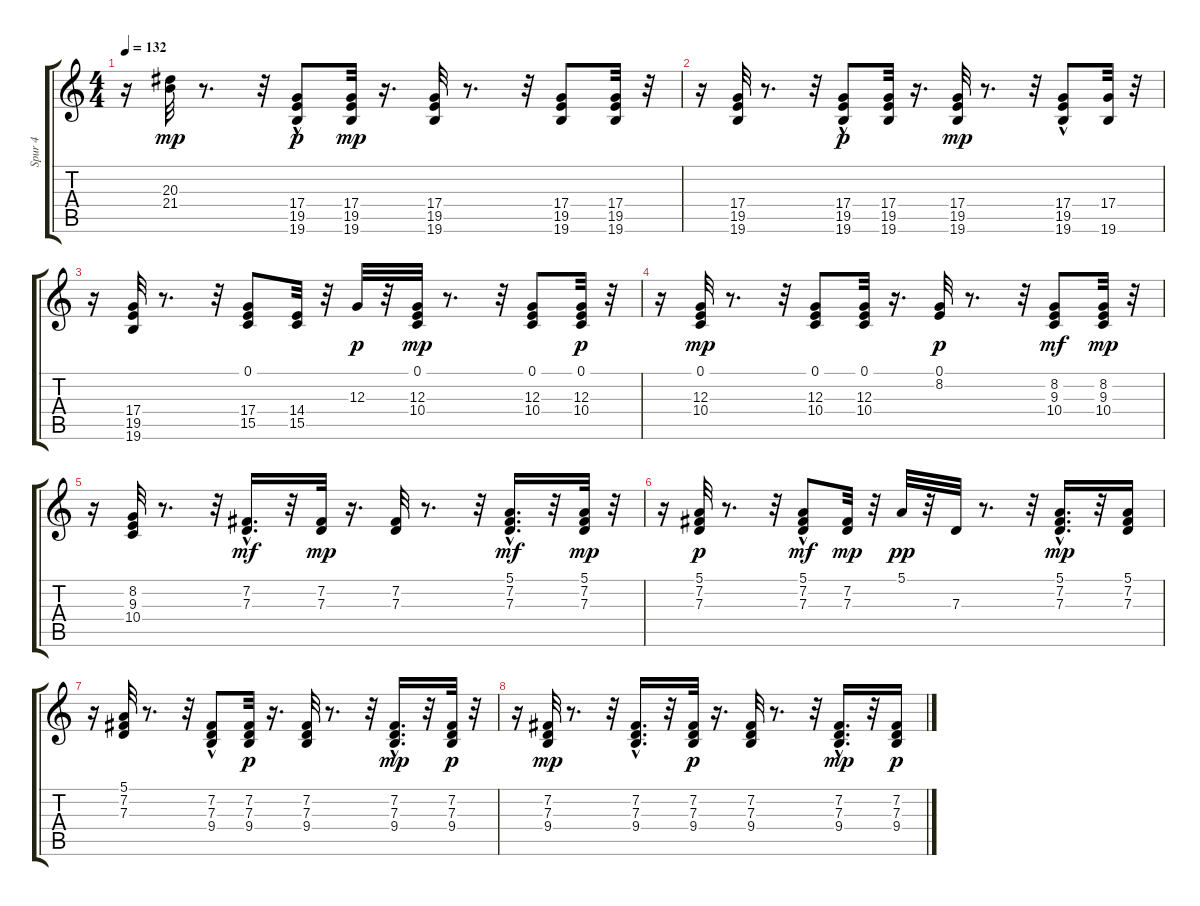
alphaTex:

\track ("Spur 4" "Spur 4") {instrument pad3polysynth}
\staff {score tabs}
\tuning (E4 B3 G3 D3 A2 E2) {hide}
\ts (4 4)
\tempo 132
\clef g2
\ks c
r.16{dy mf} (20.3 21.4).32{dy mp} r.8{d} r.32 (17.4{hac} 19.5 19.6{hac}).8{dy p} (17.4 19.5 19.6).32{dy mp} r.16{d} (17.4 19.5 19.6).32 r.8{d} r.32 (17.4 19.5 19.6).8 (17.4 19.5 19.6).32 r.32 |
r.16 (17.4 19.5 19.6).32 r.8{d} r.32 (17.4 19.5 19.6{hac}).8{dy p} (17.4 19.5 19.6).32 r.16{d} (17.4 19.5 19.6).32{dy mp} r.8{d} r.32 (17.4 19.5{hac} 19.6).8 (17.4 19.6).32 r.32 |
r.16 (17.4 19.5 19.6).32 r.8{d} r.32 (0.1 17.4 15.5).8 (14.4 15.5).32 r.32 12.3.32{dy p} r.32 (0.1 12.3 10.4).32{dy mp} r.8{d} r.32 (0.1 12.3 10.4).8 (0.1 12.3 10.4).32{dy p} r.32 |
r.16 (0.1 12.3 10.4).32{dy mp} r.8{d} r.32 (0.1 12.3 10.4).8 (0.1 12.3 10.4).32 r.16{d} (0.1 8.2).32{dy p} r.8{d} r.32 (8.2 9.3 10.4).8{dy mf} (8.2 9.3 10.4).32{dy mp} r.32 |
r.16 (8.2 9.3 10.4).32 r.8{d} r.32 (7.2{hac} 7.3{hac}).16{d dy mf} r.32 (7.2 7.3).32{dy mp} r.16{d} (7.2 7.3).32 r.8{d} r.32 (5.1{hac} 7.2{hac} 7.3{hac}).16{d dy mf} r.32 (5.1 7.2 7.3).32{dy mp} r.32 |
r.16 (5.1 7.2 7.3).32{dy p} r.8{d} r.32 (5.1{hac} 7.2 7.3).8{dy mf} (7.2 7.3).32{dy mp} r.32 5.1.32{dy pp} r.32 7.3.32 r.8{d} r.32 (5.1 7.2{hac} 7.3{hac}).16{d dy mp} r.32 (5.1 7.2 7.3).16 |
r.16 (5.1 7.2 7.3).32 r.8{d} r.32 (7.2{hac} 7.3 9.4).8 (7.2 7.3 9.4).32{dy p} r.16{d} (7.2 7.3 9.4).32 r.8{d} r.32 (7.2{hac} 7.3{hac} 9.4{hac}).16{d dy mp} r.32 (7.2 7.3 9.4).32{dy p} r.32 |
r.16 (7.2 7.3 9.4).32{dy mp} r.8{d} r.32 (7.2{hac} 7.3{hac} 9.4{hac}).16{d} r.32 (7.2 7.3 9.4).32{dy p} r.16{d} (7.2 7.3 9.4).32 r.8{d} r.32 (7.2{hac} 7.3 9.4).16{d dy mp} r.32 (7.2 7.3 9.4).16{dy p}
